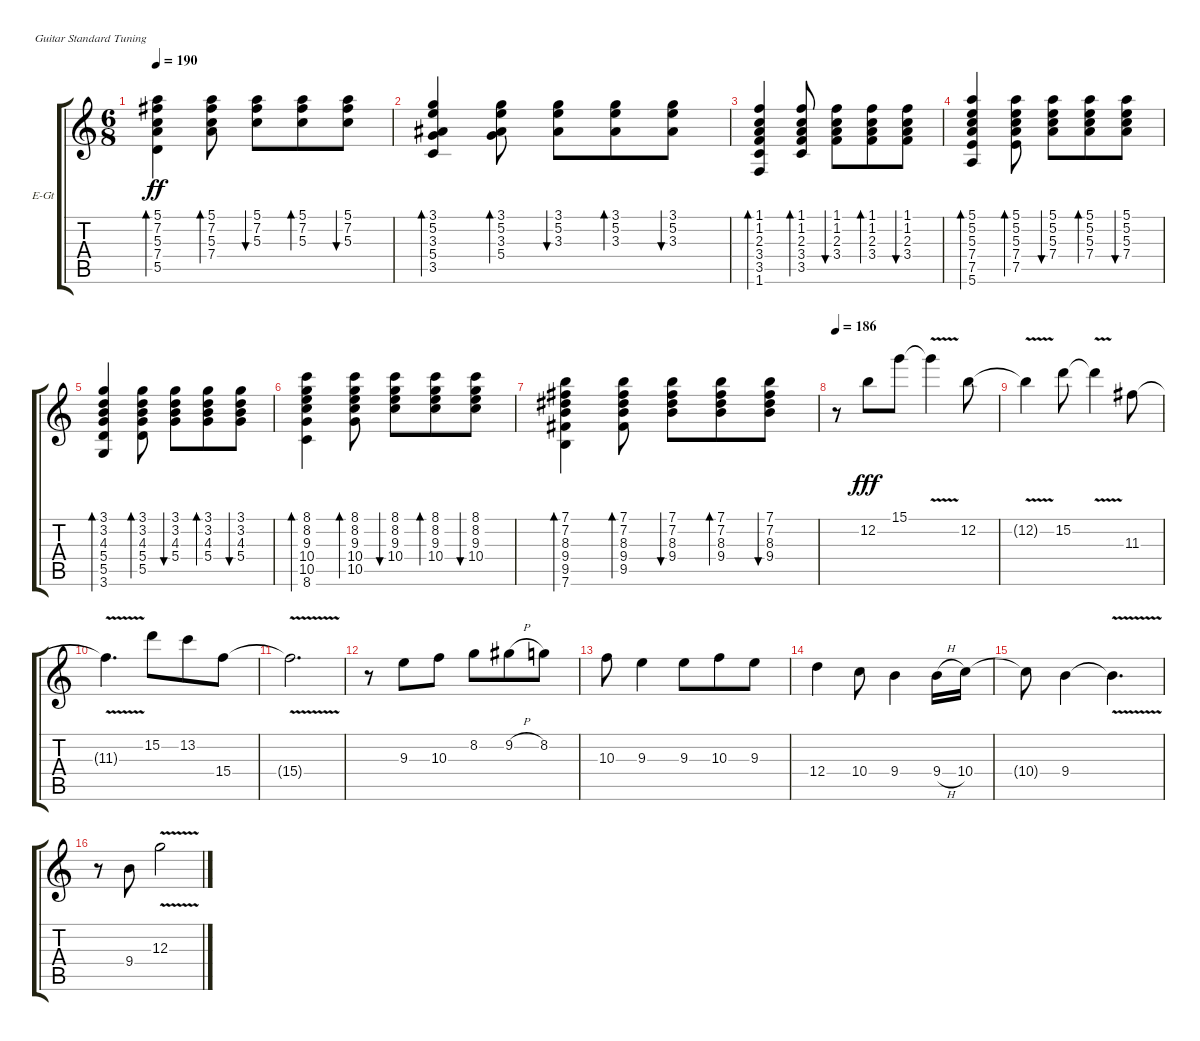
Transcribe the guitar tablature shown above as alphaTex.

\bracketExtendMode groupsimilarinstruments
\firstSystemTrackNameOrientation horizontal
\otherSystemsTrackNameOrientation horizontal
\track ("Paco" "E-Gt") {instrument electricguitarclean}
\staff {score tabs}
\tuning (E4 B3 G3 D3 A2 E2)
\ts (6 8)
\tempo 190
\clef g2
\ks c
(5.5 7.4 5.3 7.2 5.1).4{bd 135 dy ff} (7.4 5.3 7.2 5.1).8{bd 62} (5.3 7.2 5.1).8{bu 61} (5.3 7.2 5.1).8{bd 60} (5.3 7.2 5.1).8{bu 59} |
(3.5 5.4 3.3 5.2 3.1).4{bd 124} (5.4 3.3 5.2 3.1).8{bd 60} (3.3 5.2 3.1).8{bu 59} (3.3 5.2 3.1).8{bd 58} (3.3 5.2 3.1).8{bu 58} |
(1.6 3.5 3.4 2.3 1.2 1.1).4{bd 133} (3.5 3.4 2.3 1.2 1.1).8{bd 58} (3.4 2.3 1.2 1.1).8{bu 58} (3.4 2.3 1.2 1.1).8{bd 58} (3.4 2.3 1.2 1.1).8{bu 58} |
(5.6 7.5 7.4 5.3 5.2 5.1).4{bd 121} (7.5 7.4 5.3 5.2 5.1).8{bd 53} (7.4 5.3 5.2 5.1).8{bu 52} (7.4 5.3 5.2 5.1).8{bd 51} (7.4 5.3 5.2 5.1).8{bu 51} |
(3.6 5.5 5.4 4.3 3.2 3.1).4{bd 118} (5.5 5.4 4.3 3.2 3.1).8{bd 51} (5.4 4.3 3.2 3.1).8{bu 51} (5.4 4.3 3.2 3.1).8{bd 51} (5.4 4.3 3.2 3.1).8{bu 51} |
(8.6 10.5 10.4 9.3 8.2 8.1).4{bd 107} (10.5 10.4 9.3 8.2 8.1).8{bd 51} (10.4 9.3 8.2 8.1).8{bu 51} (10.4 9.3 8.2 8.1).8{bd 51} (10.4 9.3 8.2 8.1).8{bu 51} |
(7.6 9.5 9.4 8.3 7.2 7.1).4{bd 124} (9.5 9.4 8.3 7.2 7.1).8{bd 53} (9.4 8.3 7.2 7.1).8{bu 52} (9.4 8.3 7.2 7.1).8{bd 51} (9.4 8.3 7.2 7.1).8{bu 51} |
\tempo 186
r.8 12.2.8{dy fff} 15.1.8 15.1{v t}.4 12.2.8 |
12.2{v t}.4 15.2.8 15.2{v t}.4 11.3.8 |
11.3{v t}.4{d} 15.2.8 13.2.8 15.4.8 |
15.4{v t}.2{d} |
r.8 9.3.8 10.3.8 8.2.8 9.2{h}.8 8.2.8 |
10.3.8 9.3.4 9.3.8 10.3.8 9.3.8 |
12.4.4 10.4.8 9.4.4 9.4{h}.16 10.4.16 |
10.4{t}.8 9.4.4 9.4{v t}.4{d} |
r.8 9.4.8 12.3{v}.2
